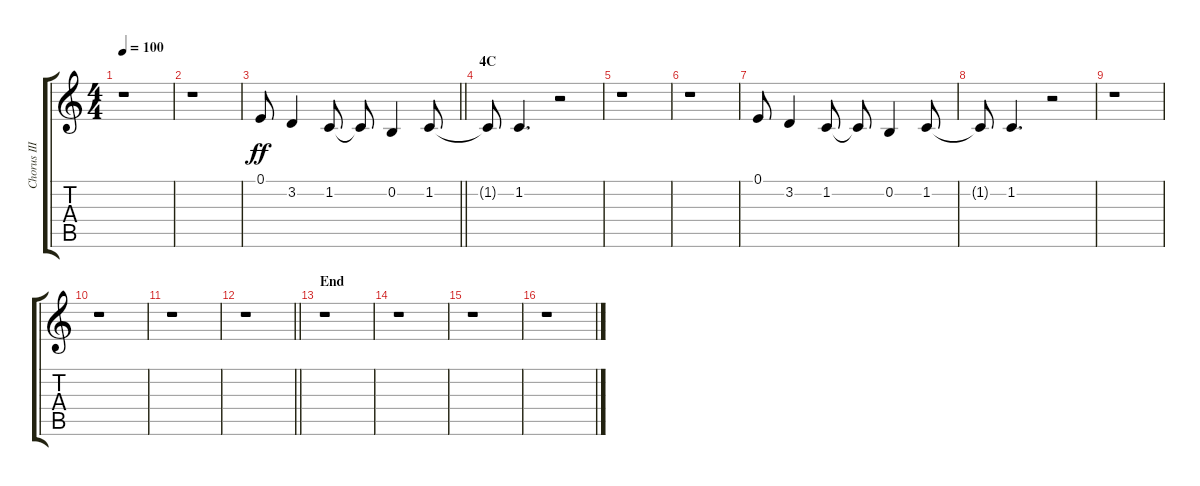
\track ("Chorus III" "Chorus III") {instrument voiceoohs}
\staff {score tabs}
\tuning (E4 B3 G3 D3 A2 E2) {hide}
\ts (4 4)
\tempo 100
\clef g2
\ks c
r.1{dy ff} |
r.1 |
\barLineRight lightlight
0.1.8 3.2.4 1.2.8 1.2{t}.8 0.2.4 1.2.8 |
\section ("" "4C")
1.2{t}.8 1.2.4{d} r.2 |
r.1 |
r.1 |
0.1.8 3.2.4 1.2.8 1.2{t}.8 0.2.4 1.2.8 |
1.2{t}.8 1.2.4{d} r.2 |
r.1 |
r.1 |
r.1 |
\barLineRight lightlight
r.1 |
\section ("" "End")
r.1 |
r.1 |
r.1 |
r.1
